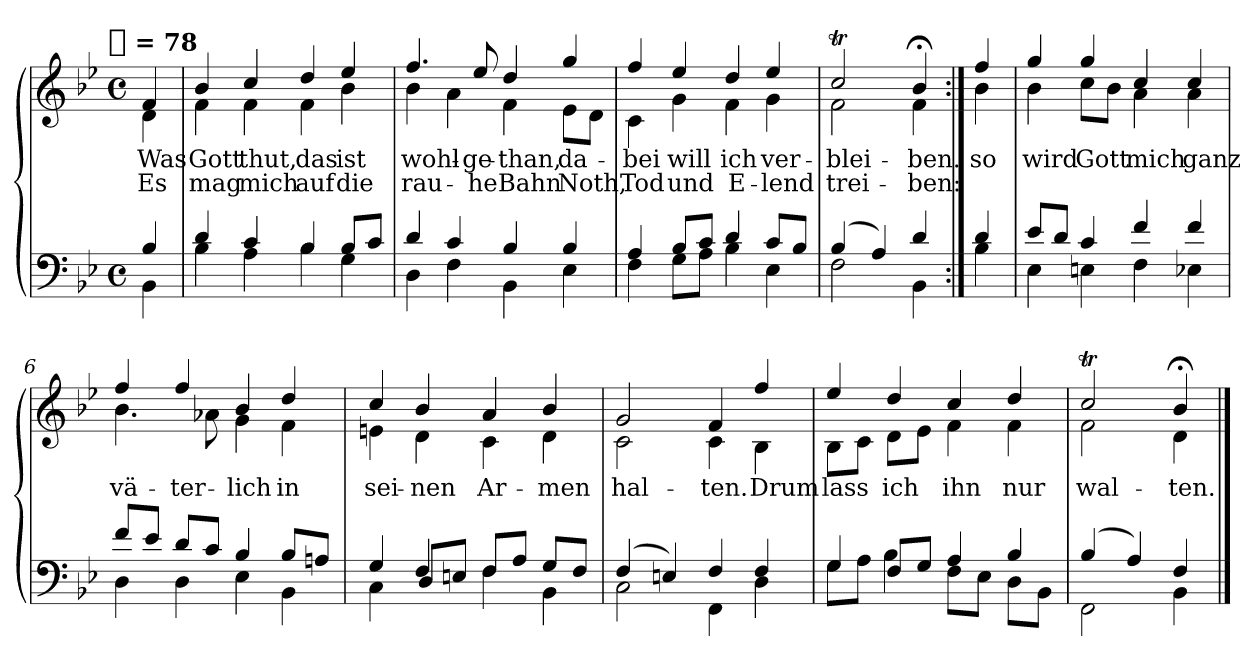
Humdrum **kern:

**kern	**kern	**text	**text
*part1	*part1	*part1	*part1
*staff2	*staff1	*staff1	*staff1
*clefF4	*clefG2	*	*
*k[b-e-]	*k[b-e-]	*	*
!!LO:TX:omd:t=[quarter] = 78
*M4/4	*M4/4	*	*
*met(c)	*met(c)	*	*
*MM78	*MM78	*	*
=	=	=	=
*^	*^	*	*
4B-	4BB-	4f	4d	Was	Es
=1	=1	=1	=1	=1	=1
4d	4B-	4b-	4f	Gott	mag
4c	4A	4cc	4f	thut,	mich
4B-	4B-	4dd	4f	das	auf
8B-L	4G	4ee-	4b-	ist	die
8cJ	.	.	.	.	.
=2	=2	=2	=2	=2	=2
4d	4D	4.ff	4b-	-wohl-	rau-
4c	4F	.	4a	.	.
.	.	8ee-	.	-ge-	-he
4B-	4BB-	4dd	4f	-than,	Bahn
4B-	4E-	4gg	8e-L	da-	Noth,
.	.	.	8dJ	.	.
=3	=3	=3	=3	=3	=3
4A	4F	4ff	4c	-bei	Tod
8B-L	8GL	4ee-	4g	will	und
8cJ	8AJ	.	.	.	.
4d	4B-	4dd	4f	ich	E-
8cL	4E-	4ee-	4g	ver-	-lend
8B-J	.	.	.	.	.
=4	=4	=4	=4	=4	=4
(4B-	2F	2ccT	2f	-blei-	trei-
4A)	.	.	.	.	.
4d	4BB-	4b-;<	4f	-ben.	-ben:
!!LO:LB:g=z	!!
=:|!	=:|!	=:|!	=:|!	=:|!	=:|!
4d	4B-	4ff	4b-	so	.
=5	=5	=5	=5	=5	=5
8e-L	4E-	4gg	4b-	wird	.
8dJ	.	.	.	.	.
4c	4En	4gg	8ccL	Gott	.
.	.	.	8b-J	.	.
4f	4F	4cc	4a	mich	.
4f	4E-X	4cc	4a	ganz	.
=6	=6	=6	=6	=6	=6
8fL	4D	4ff	4.b-	vä-	.
8e-J	.	.	.	.	.
8dL	4D	4ff	.	-ter-	.
8cJ	.	.	8a-X	.	.
4B-	4E-	4b-	4g	-lich	.
8B-L	4BB-	4dd	4f	in	.
8AnJ	.	.	.	.	.
=7	=7	=7	=7	=7	=7
4G	4C	4cc	4en	sei-	.
4F	8D/L	4b-	4d	-nen	.
.	8En/J	.	.	.	.
8FL	4F	4a	4c	Ar-	.
8AJ	.	.	.	.	.
8GL	4BB-	4b-	4d	-men	.
8FJ	.	.	.	.	.
!!LO:LB:g=z	!!
=8	=8	=8	=8	=8	=8
(4F	2C	2g	2c	hal-	.
4En)	.	.	.	.	.
4F	4FF	4f	4c	-ten.	.
4F	4D	4ff	4B-	Drum	.
=9	=9	=9	=9	=9	=9
4G	8GL	4ee-	8B-L	lass	.
.	8AJ	.	8cJ	.	.
8FL	4B-\	4dd	8dL	ich	.
8GJ	.	.	8e-J	.	.
4A	8FL	4cc	4f	ihn	.
.	8E-J	.	.	.	.
4B-	8DL	4dd	4f	nur	.
.	8BB-J	.	.	.	.
=10	=10	=10	=10	=10	=10
(4B-	2FF	2ccT	2f	wal-	.
4A)	.	.	.	.	.
4F	4BB-	4b-;<	4d	-ten.	.
*v	*v	*	*	*	*
*	*v	*v	*	*
==	==	==	==
*-	*-	*-	*-
